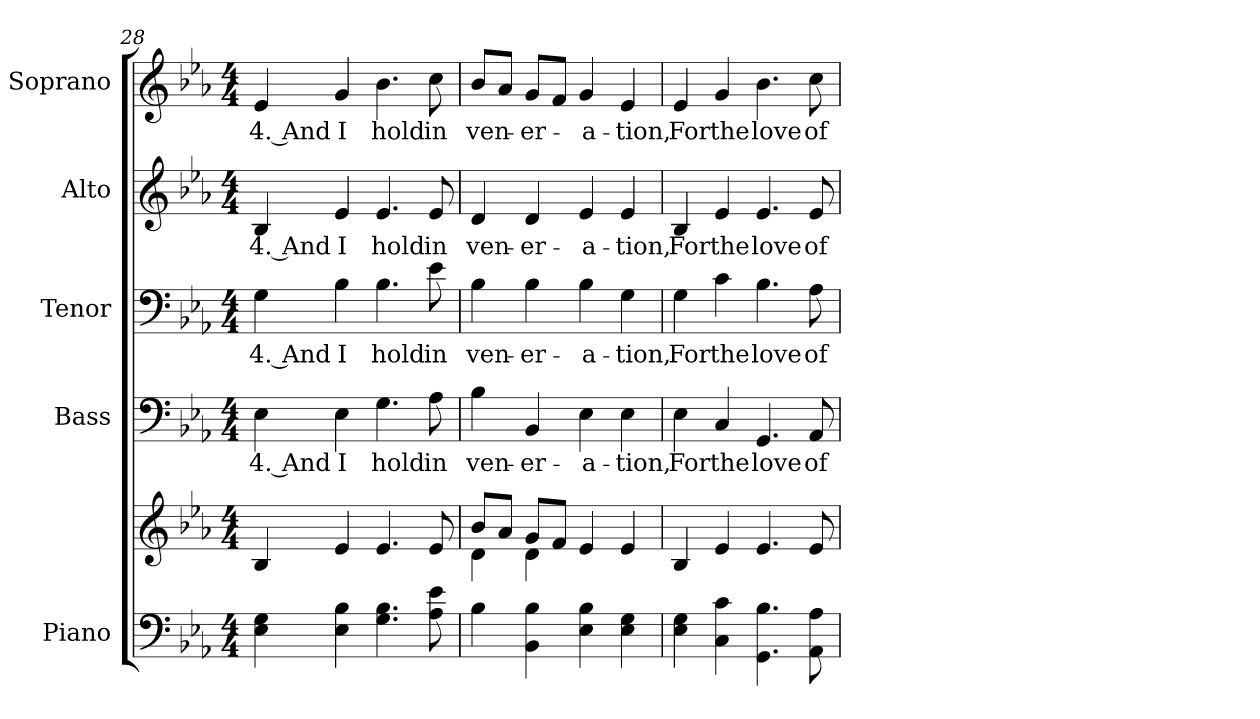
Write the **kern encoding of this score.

**kern	**kern	**kern	**text	**kern	**text	**kern	**text	**kern	**text
*part5	*part5	*part4	*part4	*part3	*part3	*part2	*part2	*part1	*part1
*staff6	*staff5	*staff4	*staff4	*staff3	*staff3	*staff2	*staff2	*staff1	*staff1
*I"Piano	*	*I"Bass	*	*I"Tenor	*	*I"Alto	*	*I"Soprano	*
*I'Pno.	*	*I'B.	*	*I'T.	*	*I'A.	*	*I'S.	*
*clefF4	*clefG2	*clefF4	*	*clefF4	*	*clefG2	*	*clefG2	*
*k[b-e-a-]	*k[b-e-a-]	*k[b-e-a-]	*	*k[b-e-a-]	*	*k[b-e-a-]	*	*k[b-e-a-]	*
*E-:	*E-:	*E-:	*	*E-:	*	*E-:	*	*E-:	*
*M4/4	*M4/4	*M4/4	*	*M4/4	*	*M4/4	*	*M4/4	*
=28	=28	=28	=28	=28	=28	=28	=28	=28	=28
!	!	!	!LO:LY:b:color=#000000	!	!	!	!	!	!
!	!	!	!	!	!LO:LY:b:color=#000000	!	!	!	!
!	!	!	!	!	!	!	!LO:LY:b:color=#000000	!	!
!	!	!	!	!	!	!	!	!	!LO:LY:b:color=#000000
4E-i\ 4Gi	4B-i/	4E-i\	4. And	4Gi\	4. And	4B-i/	4. And	4e-i/	4. And
!	!	!	!LO:LY:b:color=#000000	!	!	!	!	!	!
!	!	!	!	!	!LO:LY:b:color=#000000	!	!	!	!
!	!	!	!	!	!	!	!LO:LY:b:color=#000000	!	!
!	!	!	!	!	!	!	!	!	!LO:LY:b:color=#000000
4E-i\ 4B-i	4e-i/	4E-i\	I	4B-i\	I	4e-i/	I	4gi/	I
!	!	!	!LO:LY:b:color=#000000	!	!	!	!	!	!
!	!	!	!	!	!LO:LY:b:color=#000000	!	!	!	!
!	!	!	!	!	!	!	!LO:LY:b:color=#000000	!	!
!	!	!	!	!	!	!	!	!	!LO:LY:b:color=#000000
4.Gi\ 4.B-i	4.e-i/	4.Gi\	hold	4.B-i\	hold	4.e-i/	hold	4.b-i\	hold
!	!	!	!LO:LY:b:color=#000000	!	!	!	!	!	!
!	!	!	!	!	!LO:LY:b:color=#000000	!	!	!	!
!	!	!	!	!	!	!	!LO:LY:b:color=#000000	!	!
!	!	!	!	!	!	!	!	!	!LO:LY:b:color=#000000
8A-i\ 8e-i	8e-i/	8A-i\	in	8e-i\	in	8e-i/	in	8cci\	in
!!LO:PB:g=z
=29	=29	=29	=29	=29	=29	=29	=29	=29	=29
*	*^	*	*	*	*	*	*	*	*
!	!	!	!	!LO:LY:b:color=#000000	!	!	!	!	!	!
!	!	!	!	!	!	!LO:LY:b:color=#000000	!	!	!	!
!	!	!	!	!	!	!	!	!LO:LY:b:color=#000000	!	!
!	!	!	!	!	!	!	!	!	!	!LO:LY:b:color=#000000
4B-i\	8b-i/L	4di\	4B-i\	ven-	4B-i\	ven-	4di/	ven-	8b-i/L	ven-
.	8a-i/J	.	.	.	.	.	.	.	8a-i/J	.
!	!	!	!	!LO:LY:b:color=#000000	!	!	!	!	!	!
!	!	!	!	!	!	!LO:LY:b:color=#000000	!	!	!	!
!	!	!	!	!	!	!	!	!LO:LY:b:color=#000000	!	!
!	!	!	!	!	!	!	!	!	!	!LO:LY:b:color=#000000
4BB-i\ 4B-i	8gi/L	4di\	4BB-i/	-er-	4B-i\	-er-	4di/	-er-	8gi/L	-er-
.	8fi/J	.	.	.	.	.	.	.	8fi/J	.
!	!	!	!	!LO:LY:b:color=#000000	!	!	!	!	!	!
!	!	!	!	!	!	!LO:LY:b:color=#000000	!	!	!	!
!	!	!	!	!	!	!	!	!LO:LY:b:color=#000000	!	!
!	!	!	!	!	!	!	!	!	!	!LO:LY:b:color=#000000
4E-i\ 4B-i	4e-i/	2ryy	4E-i\	-a-	4B-i\	-a-	4e-i/	-a-	4gi/	-a-
!	!	!	!	!LO:LY:b:color=#000000	!	!	!	!	!	!
!	!	!	!	!	!	!LO:LY:b:color=#000000	!	!	!	!
!	!	!	!	!	!	!	!	!LO:LY:b:color=#000000	!	!
!	!	!	!	!	!	!	!	!	!	!LO:LY:b:color=#000000
4E-i\ 4Gi	4e-i/	.	4E-i\	-tion,	4Gi\	-tion,	4e-i/	-tion,	4e-i/	-tion,
*	*v	*v	*	*	*	*	*	*	*	*
=30	=30	=30	=30	=30	=30	=30	=30	=30	=30
!	!	!	!LO:LY:b:color=#000000	!	!	!	!	!	!
!	!	!	!	!	!LO:LY:b:color=#000000	!	!	!	!
!	!	!	!	!	!	!	!LO:LY:b:color=#000000	!	!
!	!	!	!	!	!	!	!	!	!LO:LY:b:color=#000000
4E-i\ 4Gi	4B-i/	4E-i\	For	4Gi\	For	4B-i/	For	4e-i/	For
!	!	!	!LO:LY:b:color=#000000	!	!	!	!	!	!
!	!	!	!	!	!LO:LY:b:color=#000000	!	!	!	!
!	!	!	!	!	!	!	!LO:LY:b:color=#000000	!	!
!	!	!	!	!	!	!	!	!	!LO:LY:b:color=#000000
4Ci\ 4ci	4e-i/	4Ci/	the	4ci\	the	4e-i/	the	4gi/	the
!	!	!	!LO:LY:b:color=#000000	!	!	!	!	!	!
!	!	!	!	!	!LO:LY:b:color=#000000	!	!	!	!
!	!	!	!	!	!	!	!LO:LY:b:color=#000000	!	!
!	!	!	!	!	!	!	!	!	!LO:LY:b:color=#000000
4.GGi\ 4.B-i	4.e-i/	4.GGi/	love	4.B-i\	love	4.e-i/	love	4.b-i\	love
!	!	!	!LO:LY:b:color=#000000	!	!	!	!	!	!
!	!	!	!	!	!LO:LY:b:color=#000000	!	!	!	!
!	!	!	!	!	!	!	!LO:LY:b:color=#000000	!	!
!	!	!	!	!	!	!	!	!	!LO:LY:b:color=#000000
8AA-i\ 8A-i	8e-i/	8AA-i/	of	8A-i\	of	8e-i/	of	8cci\	of
=	=	=	=	=	=	=	=	=	=
*-	*-	*-	*-	*-	*-	*-	*-	*-	*-
